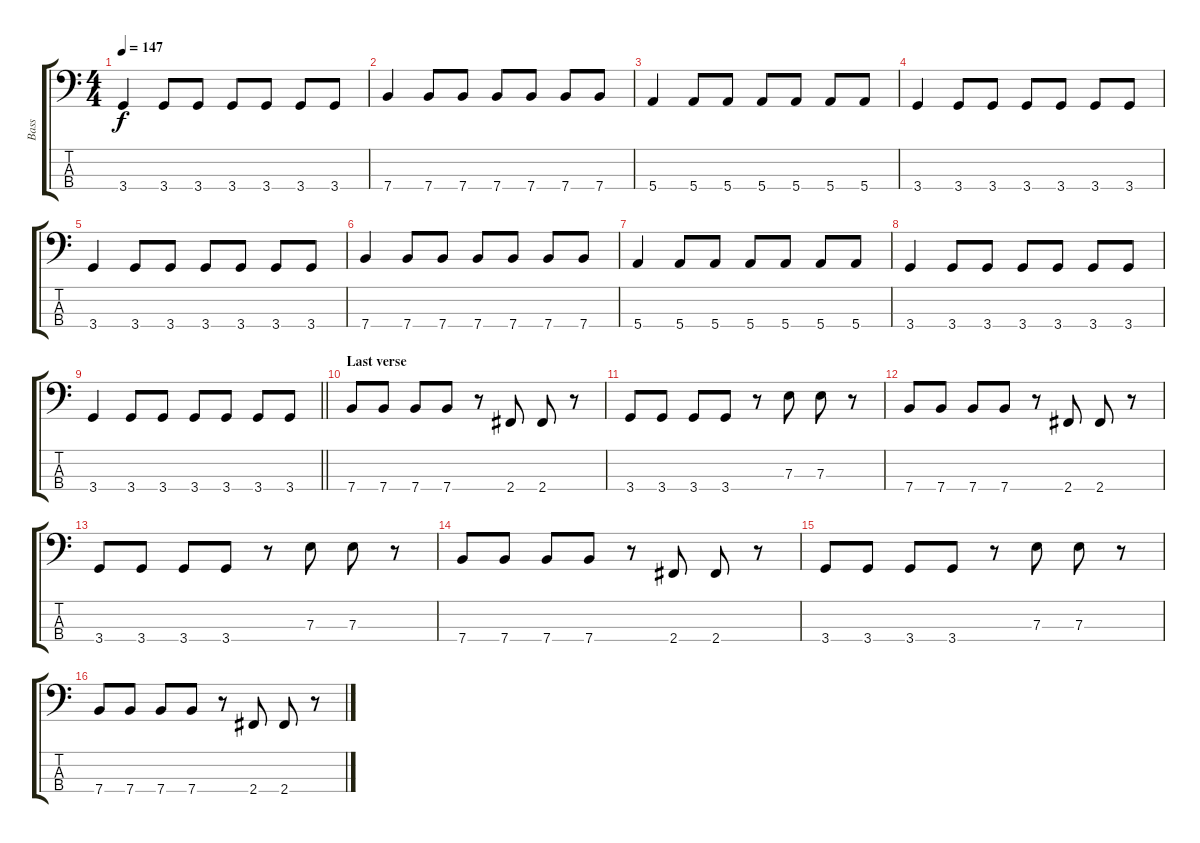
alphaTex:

\track ("Bass" "Bass") {instrument electricbasspick}
\staff {score tabs}
\tuning (G2 D2 A1 E1) {hide}
\ts (4 4)
\tempo 147
\clef f4
\ks c
3.4.4{dy f} 3.4.8 3.4.8 3.4.8 3.4.8 3.4.8 3.4.8 |
7.4.4 7.4.8 7.4.8 7.4.8 7.4.8 7.4.8 7.4.8 |
5.4.4 5.4.8 5.4.8 5.4.8 5.4.8 5.4.8 5.4.8 |
3.4.4 3.4.8 3.4.8 3.4.8 3.4.8 3.4.8 3.4.8 |
3.4.4 3.4.8 3.4.8 3.4.8 3.4.8 3.4.8 3.4.8 |
7.4.4 7.4.8 7.4.8 7.4.8 7.4.8 7.4.8 7.4.8 |
5.4.4 5.4.8 5.4.8 5.4.8 5.4.8 5.4.8 5.4.8 |
3.4.4 3.4.8 3.4.8 3.4.8 3.4.8 3.4.8 3.4.8 |
\barLineRight lightlight
3.4.4 3.4.8 3.4.8 3.4.8 3.4.8 3.4.8 3.4.8 |
\section ("" "Last verse")
7.4.8 7.4.8 7.4.8 7.4.8 r.8 2.4.8 2.4.8 r.8 |
3.4.8 3.4.8 3.4.8 3.4.8 r.8 7.3.8 7.3.8 r.8 |
7.4.8 7.4.8 7.4.8 7.4.8 r.8 2.4.8 2.4.8 r.8 |
3.4.8 3.4.8 3.4.8 3.4.8 r.8 7.3.8 7.3.8 r.8 |
7.4.8 7.4.8 7.4.8 7.4.8 r.8 2.4.8 2.4.8 r.8 |
3.4.8 3.4.8 3.4.8 3.4.8 r.8 7.3.8 7.3.8 r.8 |
7.4.8 7.4.8 7.4.8 7.4.8 r.8 2.4.8 2.4.8 r.8
